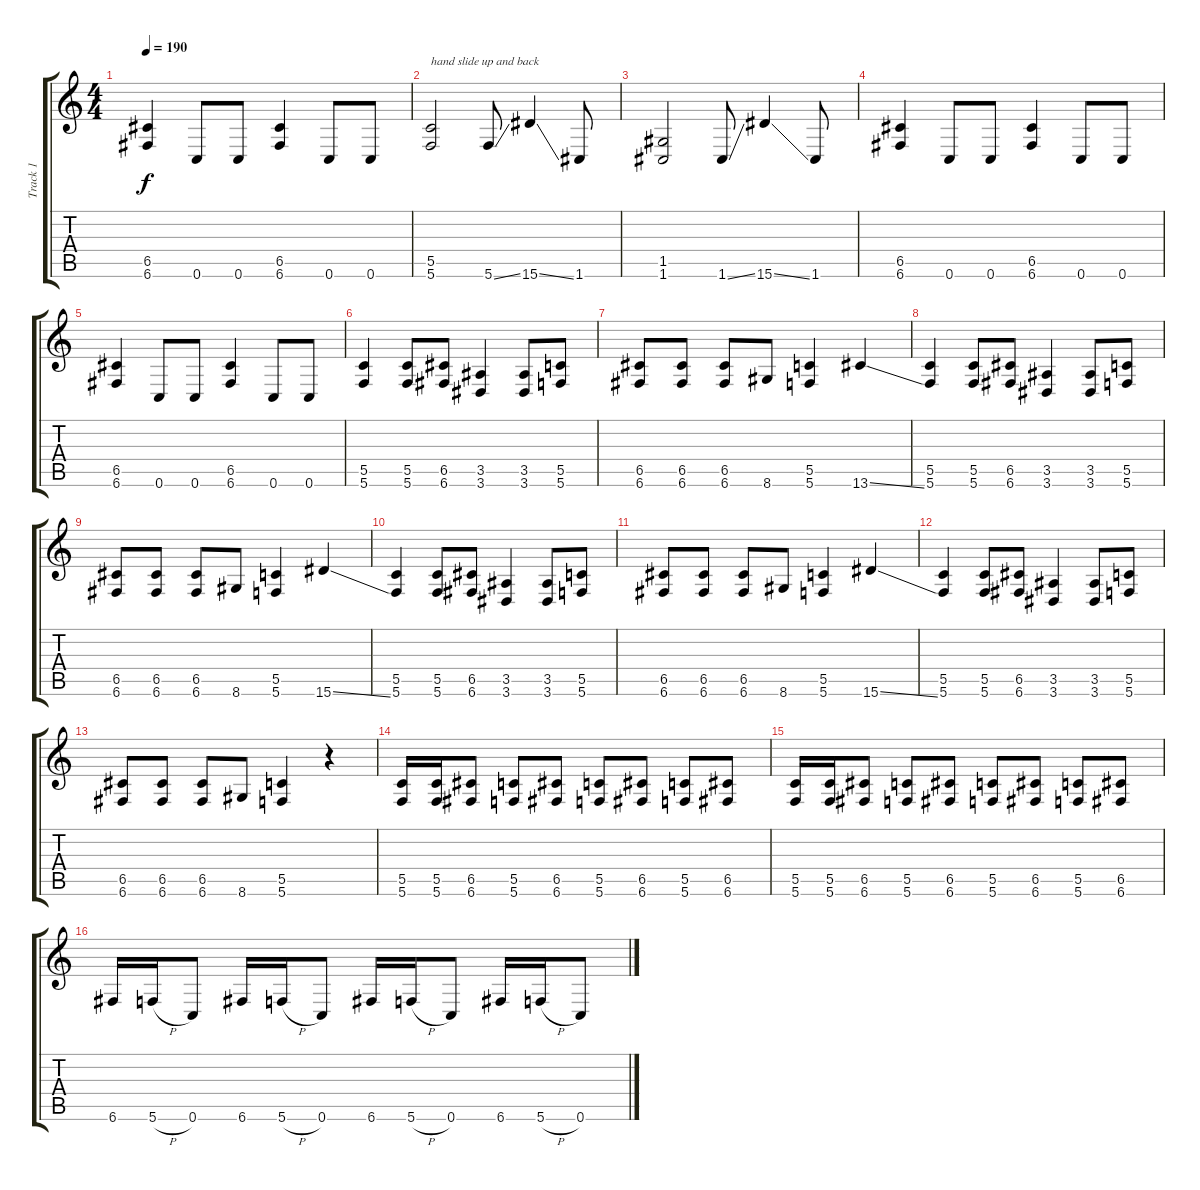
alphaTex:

\track ("Track 1" "Track 1") {instrument distortionguitar}
\staff {score tabs}
\tuning (D4 A3 F3 C3 G2 C2) {hide}
\ts (4 4)
\tempo 190
\clef g2
\ks c
(6.5 6.6).4{dy f} 0.6.8 0.6.8 (6.5 6.6).4 0.6.8 0.6.8 |
(5.5 5.6).2{txt "hand slide up and back"} 5.6{ss}.8 15.6{ss}.4 1.6.8 |
(1.5 1.6).2 1.6{ss}.8 15.6{ss}.4 1.6.8 |
(6.5 6.6).4 0.6.8 0.6.8 (6.5 6.6).4 0.6.8 0.6.8 |
(6.5 6.6).4 0.6.8 0.6.8 (6.5 6.6).4 0.6.8 0.6.8 |
(5.5 5.6).4 (5.5 5.6).8 (6.5 6.6).8 (3.5 3.6).4 (3.5 3.6).8 (5.5 5.6).8 |
(6.5 6.6).8 (6.5 6.6).8 (6.5 6.6).8 8.6.8 (5.5 5.6).4 13.6{ss}.4 |
(5.5 5.6).4 (5.5 5.6).8 (6.5 6.6).8 (3.5 3.6).4 (3.5 3.6).8 (5.5 5.6).8 |
(6.5 6.6).8 (6.5 6.6).8 (6.5 6.6).8 8.6.8 (5.5 5.6).4 15.6{ss}.4 |
(5.5 5.6).4 (5.5 5.6).8 (6.5 6.6).8 (3.5 3.6).4 (3.5 3.6).8 (5.5 5.6).8 |
(6.5 6.6).8 (6.5 6.6).8 (6.5 6.6).8 8.6.8 (5.5 5.6).4 15.6{ss}.4 |
(5.5 5.6).4 (5.5 5.6).8 (6.5 6.6).8 (3.5 3.6).4 (3.5 3.6).8 (5.5 5.6).8 |
(6.5 6.6).8 (6.5 6.6).8 (6.5 6.6).8 8.6.8 (5.5 5.6).4 r.4 |
(5.5 5.6).16 (5.5 5.6).16 (6.5 6.6).8 (5.5 5.6).8 (6.5 6.6).8 (5.5 5.6).8 (6.5 6.6).8 (5.5 5.6).8 (6.5 6.6).8 |
(5.5 5.6).16 (5.5 5.6).16 (6.5 6.6).8 (5.5 5.6).8 (6.5 6.6).8 (5.5 5.6).8 (6.5 6.6).8 (5.5 5.6).8 (6.5 6.6).8 |
6.6.16 5.6{h}.16 0.6.8 6.6.16 5.6{h}.16 0.6.8 6.6.16 5.6{h}.16 0.6.8 6.6.16 5.6{h}.16 0.6.8
